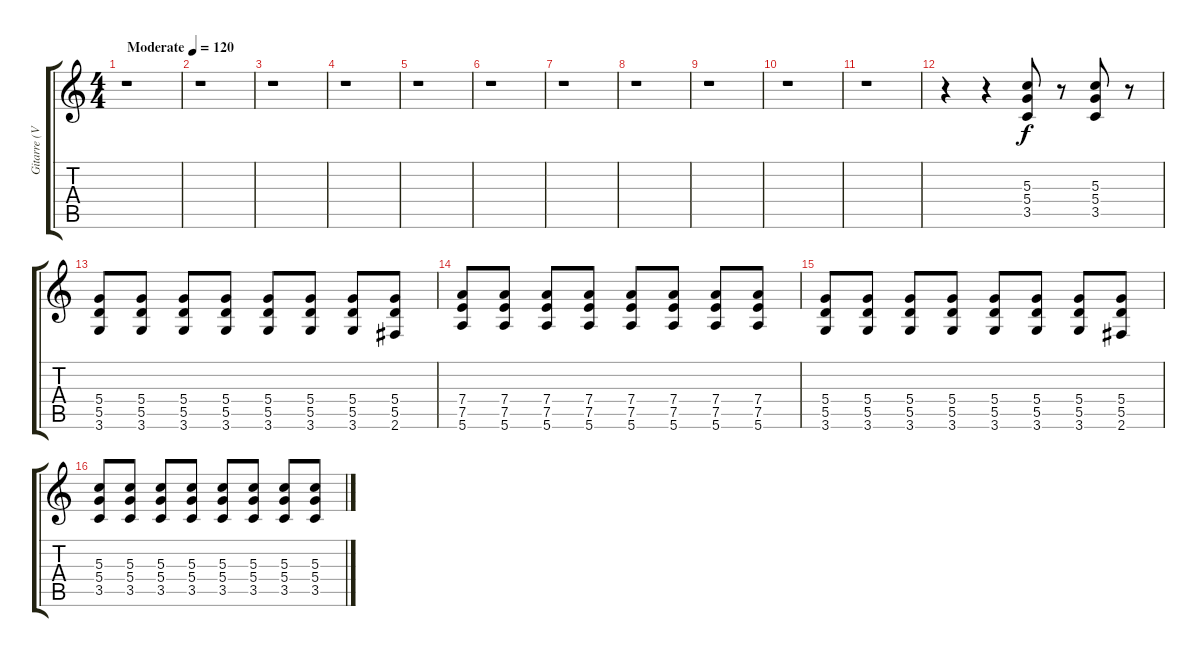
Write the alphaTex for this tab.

\track ("Gitarre (Verzerrt)" "Gitarre (V") {instrument overdrivenguitar}
\staff {score tabs}
\tuning (E4 B3 G3 D3 A2 E2) {hide}
\ts (4 4)
\tempo (120 "Moderate")
\clef g2
\ks c
r.1{dy f instrument overdrivenguitar} |
r.1 |
r.1 |
r.1 |
r.1 |
r.1 |
r.1 |
r.1 |
r.1 |
r.1 |
r.1 |
r.4 r.4 (5.3 5.4 3.5).8 r.8 (5.3 5.4 3.5).8 r.8 |
(5.4 5.5 3.6).8 (5.4 5.5 3.6).8 (5.4 5.5 3.6).8 (5.4 5.5 3.6).8 (5.4 5.5 3.6).8 (5.4 5.5 3.6).8 (5.4 5.5 3.6).8 (5.4 5.5 2.6).8 |
(7.4 7.5 5.6).8 (7.4 7.5 5.6).8 (7.4 7.5 5.6).8 (7.4 7.5 5.6).8 (7.4 7.5 5.6).8 (7.4 7.5 5.6).8 (7.4 7.5 5.6).8 (7.4 7.5 5.6).8 |
(5.4 5.5 3.6).8 (5.4 5.5 3.6).8 (5.4 5.5 3.6).8 (5.4 5.5 3.6).8 (5.4 5.5 3.6).8 (5.4 5.5 3.6).8 (5.4 5.5 3.6).8 (5.4 5.5 2.6).8 |
(5.3 5.4 3.5).8 (5.3 5.4 3.5).8 (5.3 5.4 3.5).8 (5.3 5.4 3.5).8 (5.3 5.4 3.5).8 (5.3 5.4 3.5).8 (5.3 5.4 3.5).8 (5.3 5.4 3.5).8
